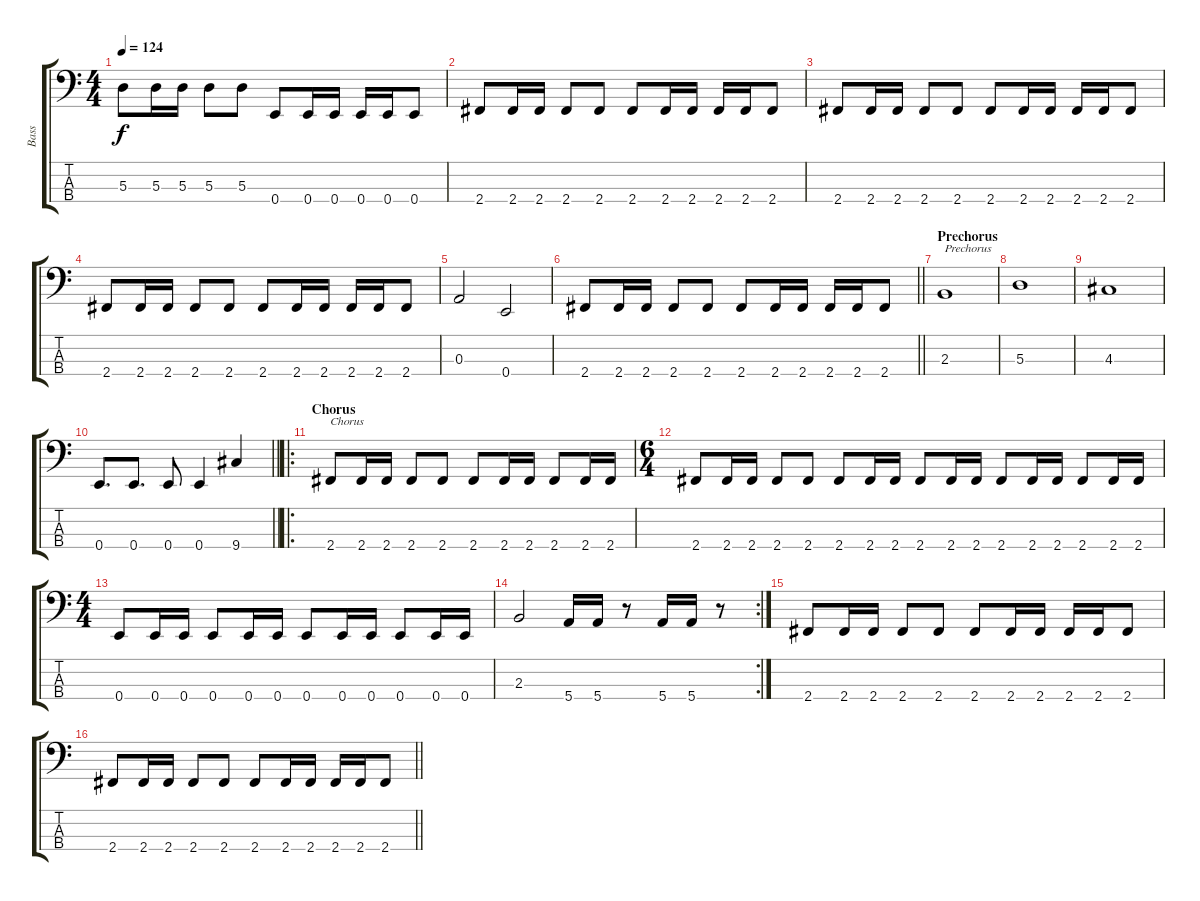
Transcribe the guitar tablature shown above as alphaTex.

\track ("Bass" "Bass") {instrument electricbasspick}
\staff {score tabs}
\tuning (G2 D2 A1 E1) {hide}
\ts (4 4)
\tempo 124
\clef f4
\ks c
5.3.8{dy f} 5.3.16 5.3.16 5.3.8 5.3.8 0.4.8 0.4.16 0.4.16 0.4.16 0.4.16 0.4.8 |
2.4.8 2.4.16 2.4.16 2.4.8 2.4.8 2.4.8 2.4.16 2.4.16 2.4.16 2.4.16 2.4.8 |
2.4.8 2.4.16 2.4.16 2.4.8 2.4.8 2.4.8 2.4.16 2.4.16 2.4.16 2.4.16 2.4.8 |
2.4.8 2.4.16 2.4.16 2.4.8 2.4.8 2.4.8 2.4.16 2.4.16 2.4.16 2.4.16 2.4.8 |
0.3.2 0.4.2 |
\barLineRight lightlight
2.4.8 2.4.16 2.4.16 2.4.8 2.4.8 2.4.8 2.4.16 2.4.16 2.4.16 2.4.16 2.4.8 |
\section ("" "Prechorus")
2.3.1{txt "Prechorus"} |
5.3.1 |
4.3.1 |
\barLineRight lightlight
0.4.8{d} 0.4.8{d} 0.4.8 0.4.4 9.4.4 |
\ro
\section ("" "Chorus")
2.4.8{txt "Chorus"} 2.4.16 2.4.16 2.4.8 2.4.8 2.4.8 2.4.16 2.4.16 2.4.8 2.4.16 2.4.16 |
\ts (6 4)
2.4.8 2.4.16 2.4.16 2.4.8 2.4.8 2.4.8 2.4.16 2.4.16 2.4.8 2.4.16 2.4.16 2.4.8 2.4.16 2.4.16 2.4.8 2.4.16 2.4.16 |
\ts (4 4)
0.4.8 0.4.16 0.4.16 0.4.8 0.4.16 0.4.16 0.4.8 0.4.16 0.4.16 0.4.8 0.4.16 0.4.16 |
\rc 2
2.3.2 5.4.16 5.4.16 r.8 5.4.16 5.4.16 r.8 |
2.4.8 2.4.16 2.4.16 2.4.8 2.4.8 2.4.8 2.4.16 2.4.16 2.4.16 2.4.16 2.4.8 |
\barLineRight lightlight
2.4.8 2.4.16 2.4.16 2.4.8 2.4.8 2.4.8 2.4.16 2.4.16 2.4.16 2.4.16 2.4.8
